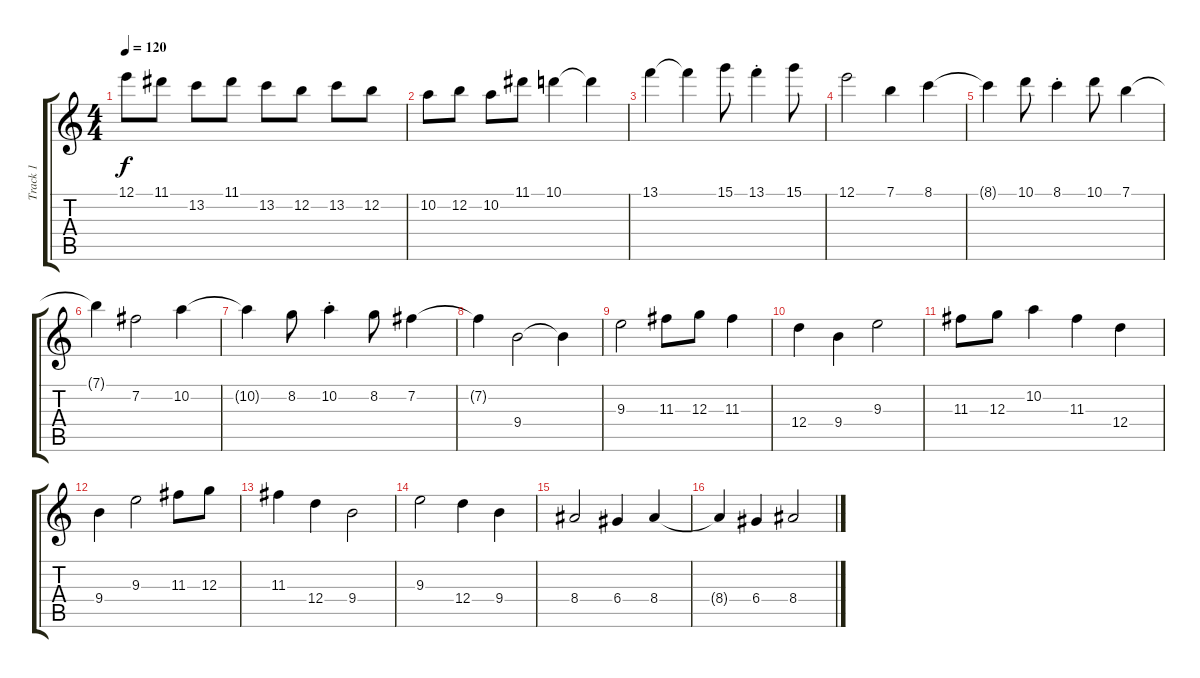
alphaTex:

\track ("Track 1" "Track 1") {instrument distortionguitar}
\staff {score tabs}
\tuning (E4 B3 G3 D3 A2 E2) {hide}
\ts (4 4)
\tempo 120
\clef g2
\ks c
12.1.8{dy f} 11.1.8 13.2.8 11.1.8 13.2.8 12.2.8 13.2.8 12.2.8 |
10.2.8 12.2.8 10.2.8 11.1.8 10.1.4 10.1{t}.4 |
13.1.4 13.1{t}.4 15.1.8 13.1{st}.4 15.1.8 |
12.1.2 7.1.4 8.1.4 |
8.1{t}.4 10.1.8 8.1{st}.4 10.1.8 7.1.4 |
7.1{t}.4 7.2.2 10.2.4 |
10.2{t}.4 8.2.8 10.2{st}.4 8.2.8 7.2.4 |
7.2{t}.4 9.4.2 9.4{t}.4 |
9.3.2 11.3.8 12.3.8 11.3.4 |
12.4.4 9.4.4 9.3.2 |
11.3.8 12.3.8 10.2.4 11.3.4 12.4.4 |
9.4.4 9.3.2 11.3.8 12.3.8 |
11.3.4 12.4.4 9.4.2 |
9.3.2 12.4.4 9.4.4 |
8.4.2 6.4.4 8.4.4 |
8.4{t}.4 6.4.4 8.4.2
